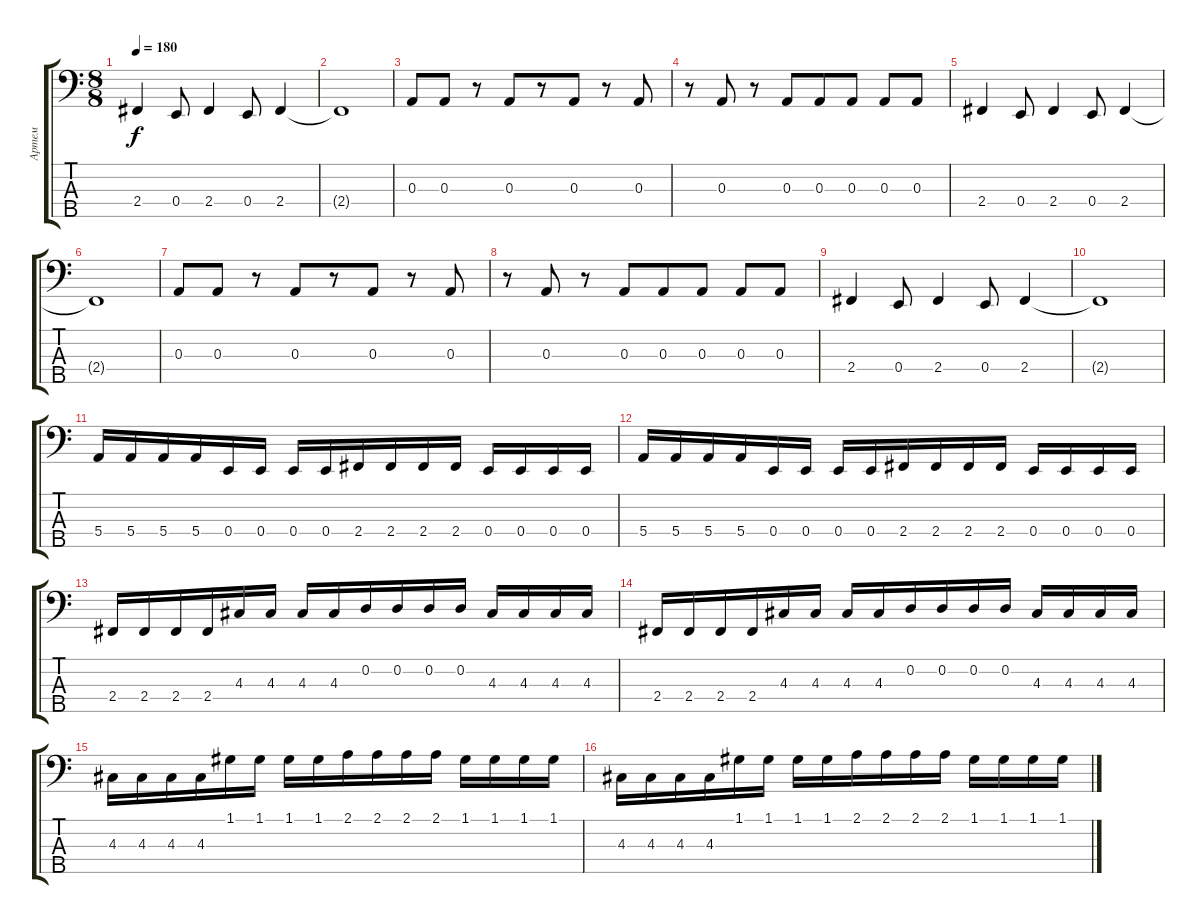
\track ("Артем" "Артем") {instrument electricbassfinger}
\staff {score tabs}
\tuning (G2 D2 A1 E1 B0) {hide}
\ts (8 8)
\tempo 180
\clef f4
\ks c
2.4.4{dy f} 0.4.8 2.4.4 0.4.8 2.4.4 |
2.4{t}.1 |
0.3.8 0.3.8 r.8 0.3.8 r.8 0.3.8 r.8 0.3.8 |
r.8 0.3.8 r.8 0.3.8 0.3.8 0.3.8 0.3.8 0.3.8 |
2.4.4 0.4.8 2.4.4 0.4.8 2.4.4 |
2.4{t}.1 |
0.3.8 0.3.8 r.8 0.3.8 r.8 0.3.8 r.8 0.3.8 |
r.8 0.3.8 r.8 0.3.8 0.3.8 0.3.8 0.3.8 0.3.8 |
2.4.4 0.4.8 2.4.4 0.4.8 2.4.4 |
2.4{t}.1 |
5.4.16 5.4.16 5.4.16 5.4.16 0.4.16 0.4.16 0.4.16 0.4.16 2.4.16 2.4.16 2.4.16 2.4.16 0.4.16 0.4.16 0.4.16 0.4.16 |
5.4.16 5.4.16 5.4.16 5.4.16 0.4.16 0.4.16 0.4.16 0.4.16 2.4.16 2.4.16 2.4.16 2.4.16 0.4.16 0.4.16 0.4.16 0.4.16 |
2.4.16 2.4.16 2.4.16 2.4.16 4.3.16 4.3.16 4.3.16 4.3.16 0.2.16 0.2.16 0.2.16 0.2.16 4.3.16 4.3.16 4.3.16 4.3.16 |
2.4.16 2.4.16 2.4.16 2.4.16 4.3.16 4.3.16 4.3.16 4.3.16 0.2.16 0.2.16 0.2.16 0.2.16 4.3.16 4.3.16 4.3.16 4.3.16 |
4.3.16 4.3.16 4.3.16 4.3.16 1.1.16 1.1.16 1.1.16 1.1.16 2.1.16 2.1.16 2.1.16 2.1.16 1.1.16 1.1.16 1.1.16 1.1.16 |
4.3.16 4.3.16 4.3.16 4.3.16 1.1.16 1.1.16 1.1.16 1.1.16 2.1.16 2.1.16 2.1.16 2.1.16 1.1.16 1.1.16 1.1.16 1.1.16
